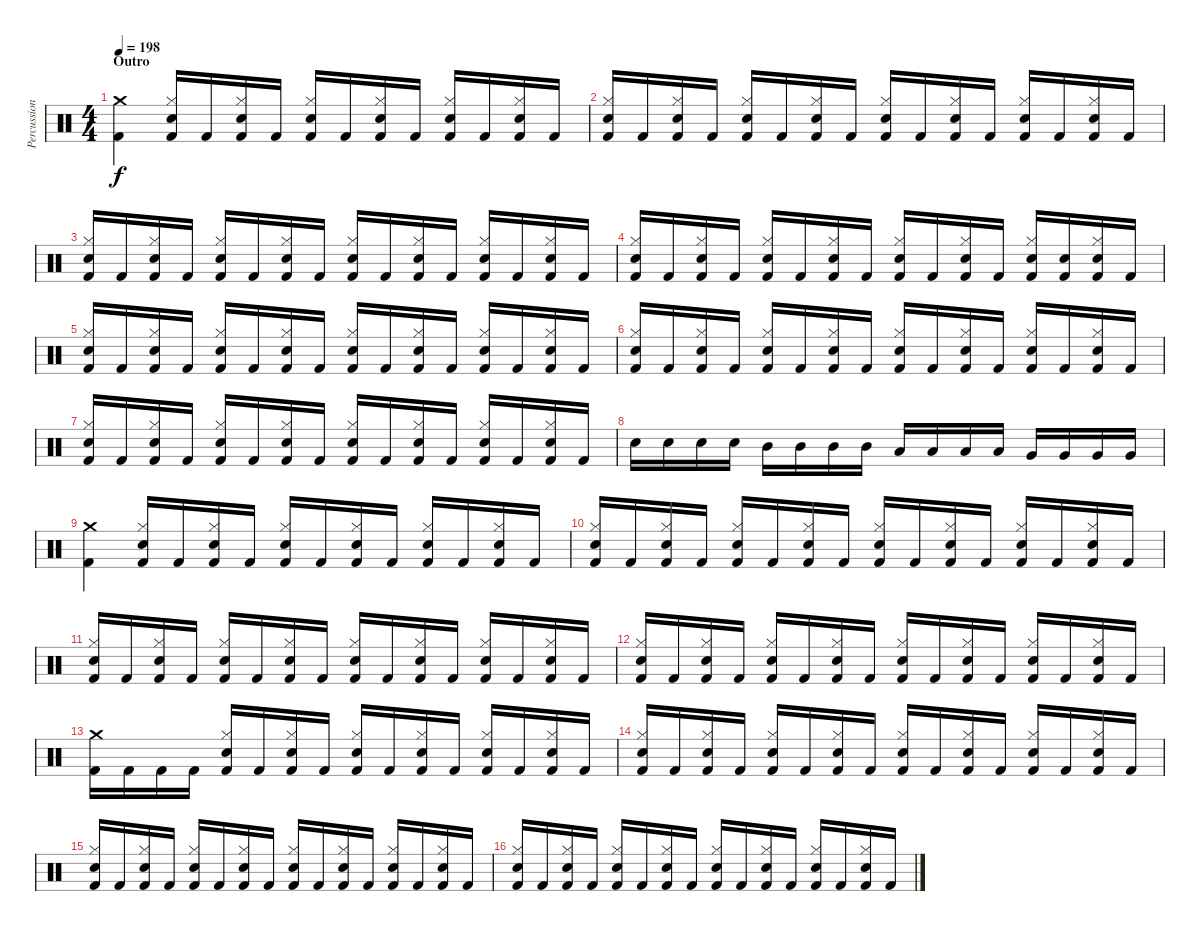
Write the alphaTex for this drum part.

\track ("Percussion" "Percussion") {instrument percussion}
\staff {score}
\articulation defaults
\ts (4 4)
\section ("" "Outro")
\tempo 198
\clef neutral
\ks c
("Crash medium (hit)" "Kick (hit) 2").4{dy f} ("Hi-Hat (closed)" "Electric Snare (hit)" "Kick (hit) 2").16 "Kick (hit) 2".16 ("Hi-Hat (closed)" "Electric Snare (hit)" "Kick (hit) 2").16 "Kick (hit) 2".16 ("Hi-Hat (closed)" "Electric Snare (hit)" "Kick (hit) 2").16 "Kick (hit) 2".16 ("Hi-Hat (closed)" "Electric Snare (hit)" "Kick (hit) 2").16 "Kick (hit) 2".16 ("Hi-Hat (closed)" "Electric Snare (hit)" "Kick (hit) 2").16 "Kick (hit) 2".16 ("Hi-Hat (closed)" "Electric Snare (hit)" "Kick (hit) 2").16 "Kick (hit) 2".16 |
("Hi-Hat (closed)" "Electric Snare (hit)" "Kick (hit) 2").16 "Kick (hit) 2".16 ("Hi-Hat (closed)" "Electric Snare (hit)" "Kick (hit) 2").16 "Kick (hit) 2".16 ("Hi-Hat (closed)" "Electric Snare (hit)" "Kick (hit) 2").16 "Kick (hit) 2".16 ("Hi-Hat (closed)" "Electric Snare (hit)" "Kick (hit) 2").16 "Kick (hit) 2".16 ("Hi-Hat (closed)" "Electric Snare (hit)" "Kick (hit) 2").16 "Kick (hit) 2".16 ("Hi-Hat (closed)" "Electric Snare (hit)" "Kick (hit) 2").16 "Kick (hit) 2".16 ("Hi-Hat (closed)" "Electric Snare (hit)" "Kick (hit) 2").16 "Kick (hit) 2".16 ("Hi-Hat (closed)" "Electric Snare (hit)" "Kick (hit) 2").16 "Kick (hit) 2".16 |
("Hi-Hat (closed)" "Electric Snare (hit)" "Kick (hit) 2").16 "Kick (hit) 2".16 ("Hi-Hat (closed)" "Electric Snare (hit)" "Kick (hit) 2").16 "Kick (hit) 2".16 ("Hi-Hat (closed)" "Electric Snare (hit)" "Kick (hit) 2").16 "Kick (hit) 2".16 ("Hi-Hat (closed)" "Electric Snare (hit)" "Kick (hit) 2").16 "Kick (hit) 2".16 ("Hi-Hat (closed)" "Electric Snare (hit)" "Kick (hit) 2").16 "Kick (hit) 2".16 ("Hi-Hat (closed)" "Electric Snare (hit)" "Kick (hit) 2").16 "Kick (hit) 2".16 ("Hi-Hat (closed)" "Electric Snare (hit)" "Kick (hit) 2").16 "Kick (hit) 2".16 ("Hi-Hat (closed)" "Electric Snare (hit)" "Kick (hit) 2").16 "Kick (hit) 2".16 |
("Hi-Hat (closed)" "Electric Snare (hit)" "Kick (hit) 2").16 "Kick (hit) 2".16 ("Hi-Hat (closed)" "Electric Snare (hit)" "Kick (hit) 2").16 "Kick (hit) 2".16 ("Hi-Hat (closed)" "Electric Snare (hit)" "Kick (hit) 2").16 "Kick (hit) 2".16 ("Hi-Hat (closed)" "Electric Snare (hit)" "Kick (hit) 2").16 "Kick (hit) 2".16 ("Hi-Hat (closed)" "Electric Snare (hit)" "Kick (hit) 2").16 "Kick (hit) 2".16 ("Hi-Hat (closed)" "Electric Snare (hit)" "Kick (hit) 2").16 "Kick (hit) 2".16 ("Hi-Hat (closed)" "Electric Snare (hit)" "Kick (hit) 2").16 ("Electric Snare (hit)" "Kick (hit) 2").16 ("Hi-Hat (closed)" "Electric Snare (hit)" "Kick (hit) 2").16 "Kick (hit) 2".16 |
("Hi-Hat (closed)" "Electric Snare (hit)" "Kick (hit) 2").16 "Kick (hit) 2".16 ("Hi-Hat (closed)" "Electric Snare (hit)" "Kick (hit) 2").16 "Kick (hit) 2".16 ("Hi-Hat (closed)" "Electric Snare (hit)" "Kick (hit) 2").16 "Kick (hit) 2".16 ("Hi-Hat (closed)" "Electric Snare (hit)" "Kick (hit) 2").16 "Kick (hit) 2".16 ("Hi-Hat (closed)" "Electric Snare (hit)" "Kick (hit) 2").16 "Kick (hit) 2".16 ("Hi-Hat (closed)" "Electric Snare (hit)" "Kick (hit) 2").16 "Kick (hit) 2".16 ("Hi-Hat (closed)" "Electric Snare (hit)" "Kick (hit) 2").16 "Kick (hit) 2".16 ("Hi-Hat (closed)" "Electric Snare (hit)" "Kick (hit) 2").16 "Kick (hit) 2".16 |
("Hi-Hat (closed)" "Electric Snare (hit)" "Kick (hit) 2").16 "Kick (hit) 2".16 ("Hi-Hat (closed)" "Electric Snare (hit)" "Kick (hit) 2").16 "Kick (hit) 2".16 ("Hi-Hat (closed)" "Electric Snare (hit)" "Kick (hit) 2").16 "Kick (hit) 2".16 ("Hi-Hat (closed)" "Electric Snare (hit)" "Kick (hit) 2").16 "Kick (hit) 2".16 ("Hi-Hat (closed)" "Electric Snare (hit)" "Kick (hit) 2").16 "Kick (hit) 2".16 ("Hi-Hat (closed)" "Electric Snare (hit)" "Kick (hit) 2").16 "Kick (hit) 2".16 ("Hi-Hat (closed)" "Electric Snare (hit)" "Kick (hit) 2").16 "Kick (hit) 2".16 ("Hi-Hat (closed)" "Electric Snare (hit)" "Kick (hit) 2").16 "Kick (hit) 2".16 |
("Hi-Hat (closed)" "Electric Snare (hit)" "Kick (hit) 2").16 "Kick (hit) 2".16 ("Hi-Hat (closed)" "Electric Snare (hit)" "Kick (hit) 2").16 "Kick (hit) 2".16 ("Hi-Hat (closed)" "Electric Snare (hit)" "Kick (hit) 2").16 "Kick (hit) 2".16 ("Hi-Hat (closed)" "Electric Snare (hit)" "Kick (hit) 2").16 "Kick (hit) 2".16 ("Hi-Hat (closed)" "Electric Snare (hit)" "Kick (hit) 2").16 "Kick (hit) 2".16 ("Hi-Hat (closed)" "Electric Snare (hit)" "Kick (hit) 2").16 "Kick (hit) 2".16 ("Hi-Hat (closed)" "Electric Snare (hit)" "Kick (hit) 2").16 "Kick (hit) 2".16 ("Hi-Hat (closed)" "Electric Snare (hit)" "Kick (hit) 2").16 "Kick (hit) 2".16 |
"Electric Snare (hit)".16 "Electric Snare (hit)".16 "Electric Snare (hit)".16 "Electric Snare (hit)".16 "Mid Tom (hit)".16 "Mid Tom (hit)".16 "Mid Tom (hit)".16 "Mid Tom (hit)".16 "Low Tom (hit)".16 "Low Tom (hit)".16 "Low Tom (hit)".16 "Low Tom (hit)".16 "Very Low Tom (hit)".16 "Very Low Tom (hit)".16 "Very Low Tom (hit)".16 "Very Low Tom (hit)".16 |
("Crash medium (hit)" "Kick (hit) 2").4 ("Hi-Hat (closed)" "Electric Snare (hit)" "Kick (hit) 2").16 "Kick (hit) 2".16 ("Hi-Hat (closed)" "Electric Snare (hit)" "Kick (hit) 2").16 "Kick (hit) 2".16 ("Hi-Hat (closed)" "Electric Snare (hit)" "Kick (hit) 2").16 "Kick (hit) 2".16 ("Hi-Hat (closed)" "Electric Snare (hit)" "Kick (hit) 2").16 "Kick (hit) 2".16 ("Hi-Hat (closed)" "Electric Snare (hit)" "Kick (hit) 2").16 "Kick (hit) 2".16 ("Hi-Hat (closed)" "Electric Snare (hit)" "Kick (hit) 2").16 "Kick (hit) 2".16 |
("Hi-Hat (closed)" "Electric Snare (hit)" "Kick (hit) 2").16 "Kick (hit) 2".16 ("Hi-Hat (closed)" "Electric Snare (hit)" "Kick (hit) 2").16 "Kick (hit) 2".16 ("Hi-Hat (closed)" "Electric Snare (hit)" "Kick (hit) 2").16 "Kick (hit) 2".16 ("Hi-Hat (closed)" "Electric Snare (hit)" "Kick (hit) 2").16 "Kick (hit) 2".16 ("Hi-Hat (closed)" "Electric Snare (hit)" "Kick (hit) 2").16 "Kick (hit) 2".16 ("Hi-Hat (closed)" "Electric Snare (hit)" "Kick (hit) 2").16 "Kick (hit) 2".16 ("Hi-Hat (closed)" "Electric Snare (hit)" "Kick (hit) 2").16 "Kick (hit) 2".16 ("Hi-Hat (closed)" "Electric Snare (hit)" "Kick (hit) 2").16 "Kick (hit) 2".16 |
("Hi-Hat (closed)" "Electric Snare (hit)" "Kick (hit) 2").16 "Kick (hit) 2".16 ("Hi-Hat (closed)" "Electric Snare (hit)" "Kick (hit) 2").16 "Kick (hit) 2".16 ("Hi-Hat (closed)" "Electric Snare (hit)" "Kick (hit) 2").16 "Kick (hit) 2".16 ("Hi-Hat (closed)" "Electric Snare (hit)" "Kick (hit) 2").16 "Kick (hit) 2".16 ("Hi-Hat (closed)" "Electric Snare (hit)" "Kick (hit) 2").16 "Kick (hit) 2".16 ("Hi-Hat (closed)" "Electric Snare (hit)" "Kick (hit) 2").16 "Kick (hit) 2".16 ("Hi-Hat (closed)" "Electric Snare (hit)" "Kick (hit) 2").16 "Kick (hit) 2".16 ("Hi-Hat (closed)" "Electric Snare (hit)" "Kick (hit) 2").16 "Kick (hit) 2".16 |
("Hi-Hat (closed)" "Electric Snare (hit)" "Kick (hit) 2").16 "Kick (hit) 2".16 ("Hi-Hat (closed)" "Electric Snare (hit)" "Kick (hit) 2").16 "Kick (hit) 2".16 ("Hi-Hat (closed)" "Electric Snare (hit)" "Kick (hit) 2").16 "Kick (hit) 2".16 ("Hi-Hat (closed)" "Electric Snare (hit)" "Kick (hit) 2").16 "Kick (hit) 2".16 ("Hi-Hat (closed)" "Electric Snare (hit)" "Kick (hit) 2").16 "Kick (hit) 2".16 ("Hi-Hat (closed)" "Electric Snare (hit)" "Kick (hit) 2").16 "Kick (hit) 2".16 ("Hi-Hat (closed)" "Electric Snare (hit)" "Kick (hit) 2").16 "Kick (hit) 2".16 ("Hi-Hat (closed)" "Electric Snare (hit)" "Kick (hit) 2").16 "Kick (hit) 2".16 |
("Crash medium (hit)" "Kick (hit) 2").16 "Kick (hit) 2".16 "Kick (hit) 2".16 "Kick (hit) 2".16 ("Hi-Hat (closed)" "Electric Snare (hit)" "Kick (hit) 2").16 "Kick (hit) 2".16 ("Hi-Hat (closed)" "Electric Snare (hit)" "Kick (hit) 2").16 "Kick (hit) 2".16 ("Hi-Hat (closed)" "Electric Snare (hit)" "Kick (hit) 2").16 "Kick (hit) 2".16 ("Hi-Hat (closed)" "Electric Snare (hit)" "Kick (hit) 2").16 "Kick (hit) 2".16 ("Hi-Hat (closed)" "Electric Snare (hit)" "Kick (hit) 2").16 "Kick (hit) 2".16 ("Hi-Hat (closed)" "Electric Snare (hit)" "Kick (hit) 2").16 "Kick (hit) 2".16 |
("Hi-Hat (closed)" "Electric Snare (hit)" "Kick (hit) 2").16 "Kick (hit) 2".16 ("Hi-Hat (closed)" "Electric Snare (hit)" "Kick (hit) 2").16 "Kick (hit) 2".16 ("Hi-Hat (closed)" "Electric Snare (hit)" "Kick (hit) 2").16 "Kick (hit) 2".16 ("Hi-Hat (closed)" "Electric Snare (hit)" "Kick (hit) 2").16 "Kick (hit) 2".16 ("Hi-Hat (closed)" "Electric Snare (hit)" "Kick (hit) 2").16 "Kick (hit) 2".16 ("Hi-Hat (closed)" "Electric Snare (hit)" "Kick (hit) 2").16 "Kick (hit) 2".16 ("Hi-Hat (closed)" "Electric Snare (hit)" "Kick (hit) 2").16 "Kick (hit) 2".16 ("Hi-Hat (closed)" "Electric Snare (hit)" "Kick (hit) 2").16 "Kick (hit) 2".16 |
("Hi-Hat (closed)" "Electric Snare (hit)" "Kick (hit) 2").16 "Kick (hit) 2".16 ("Hi-Hat (closed)" "Electric Snare (hit)" "Kick (hit) 2").16 "Kick (hit) 2".16 ("Hi-Hat (closed)" "Electric Snare (hit)" "Kick (hit) 2").16 "Kick (hit) 2".16 ("Hi-Hat (closed)" "Electric Snare (hit)" "Kick (hit) 2").16 "Kick (hit) 2".16 ("Hi-Hat (closed)" "Electric Snare (hit)" "Kick (hit) 2").16 "Kick (hit) 2".16 ("Hi-Hat (closed)" "Electric Snare (hit)" "Kick (hit) 2").16 "Kick (hit) 2".16 ("Hi-Hat (closed)" "Electric Snare (hit)" "Kick (hit) 2").16 "Kick (hit) 2".16 ("Hi-Hat (closed)" "Electric Snare (hit)" "Kick (hit) 2").16 "Kick (hit) 2".16 |
("Hi-Hat (closed)" "Electric Snare (hit)" "Kick (hit) 2").16 "Kick (hit) 2".16 ("Hi-Hat (closed)" "Electric Snare (hit)" "Kick (hit) 2").16 "Kick (hit) 2".16 ("Hi-Hat (closed)" "Electric Snare (hit)" "Kick (hit) 2").16 "Kick (hit) 2".16 ("Hi-Hat (closed)" "Electric Snare (hit)" "Kick (hit) 2").16 "Kick (hit) 2".16 ("Hi-Hat (closed)" "Electric Snare (hit)" "Kick (hit) 2").16 "Kick (hit) 2".16 ("Hi-Hat (closed)" "Electric Snare (hit)" "Kick (hit) 2").16 "Kick (hit) 2".16 ("Hi-Hat (closed)" "Electric Snare (hit)" "Kick (hit) 2").16 "Kick (hit) 2".16 ("Hi-Hat (closed)" "Electric Snare (hit)" "Kick (hit) 2").16 "Kick (hit) 2".16
